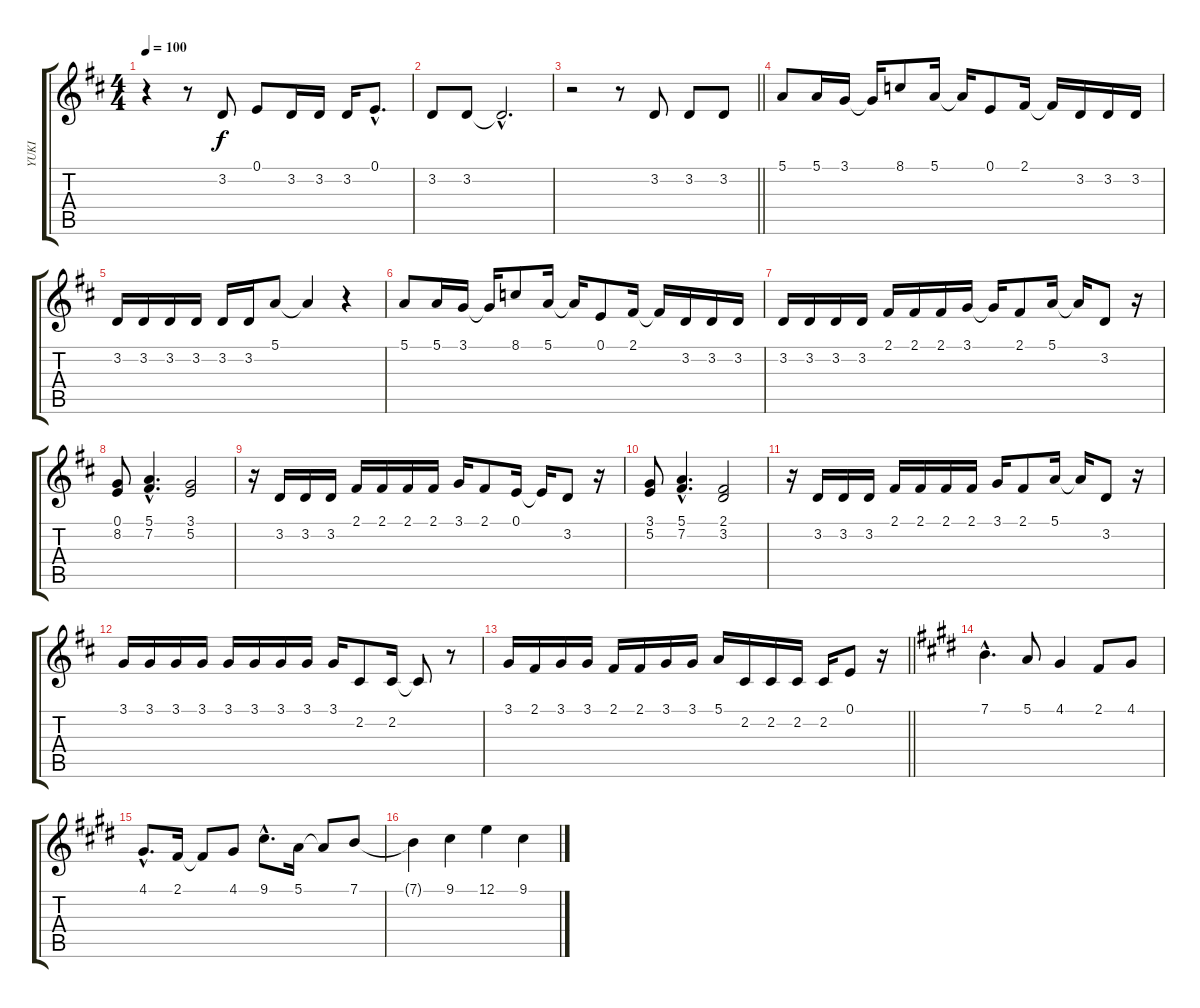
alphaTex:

\track ("YUKI" "YUKI") {instrument sopranosax}
\staff {score tabs}
\tuning (E4 B3 G3 D3 A2 E2) {hide}
\ts (4 4)
\tempo 100
\clef g2
\ks d
r.4{dy f} r.8 3.2.8 0.1.8 3.2.16 3.2.16 3.2.16 0.1{hac}.8{d} |
3.2.8 3.2.8 3.2{hac t}.2{d} |
\barLineRight lightlight
r.2 r.8 3.2.8 3.2.8 3.2.8 |
5.1.8 5.1.16 3.1.16 3.1{t}.16 8.1.8 5.1.16 5.1{t}.16 0.1.8 2.1.16 2.1{t}.16 3.2.16 3.2.16 3.2.16 |
3.2.16 3.2.16 3.2.16 3.2.16 3.2.16 3.2.16 5.1.8 5.1{t}.4 r.4 |
5.1.8 5.1.16 3.1.16 3.1{t}.16 8.1.8 5.1.16 5.1{t}.16 0.1.8 2.1.16 2.1{t}.16 3.2.16 3.2.16 3.2.16 |
3.2.16 3.2.16 3.2.16 3.2.16 2.1.16 2.1.16 2.1.16 3.1.16 3.1{t}.16 2.1.8 5.1.16 5.1{t}.16 3.2.8 r.16 |
(0.1 8.2).8 (5.1{hac} 7.2{hac}).4{d} (3.1 5.2).2 |
r.16 3.2.16 3.2.16 3.2.16 2.1.16 2.1.16 2.1.16 2.1.16 3.1.16 2.1.8 0.1.16 0.1{t}.16 3.2.8 r.16 |
(3.1 5.2).8 (5.1{hac} 7.2{hac}).4{d} (2.1 3.2).2 |
r.16 3.2.16 3.2.16 3.2.16 2.1.16 2.1.16 2.1.16 2.1.16 3.1.16 2.1.8 5.1.16 5.1{t}.16 3.2.8 r.16 |
3.1.16 3.1.16 3.1.16 3.1.16 3.1.16 3.1.16 3.1.16 3.1.16 3.1.16 2.2.8 2.2.16 2.2{t}.8 r.8 |
\barLineRight lightlight
3.1.16 2.1.16 3.1.16 3.1.16 2.1.16 2.1.16 3.1.16 3.1.16 5.1.16 2.2.16 2.2.16 2.2.16 2.2.16 0.1.8 r.16 |
\ks e
7.1{hac}.4{d} 5.1.8 4.1.4 2.1.8 4.1.8 |
4.1{hac}.8{d} 2.1.16 2.1{t}.8 4.1.8 9.1{hac}.8{d} 5.1.16 5.1{t}.8 7.1.8 |
7.1{t}.4 9.1.4 12.1.4 9.1.4
